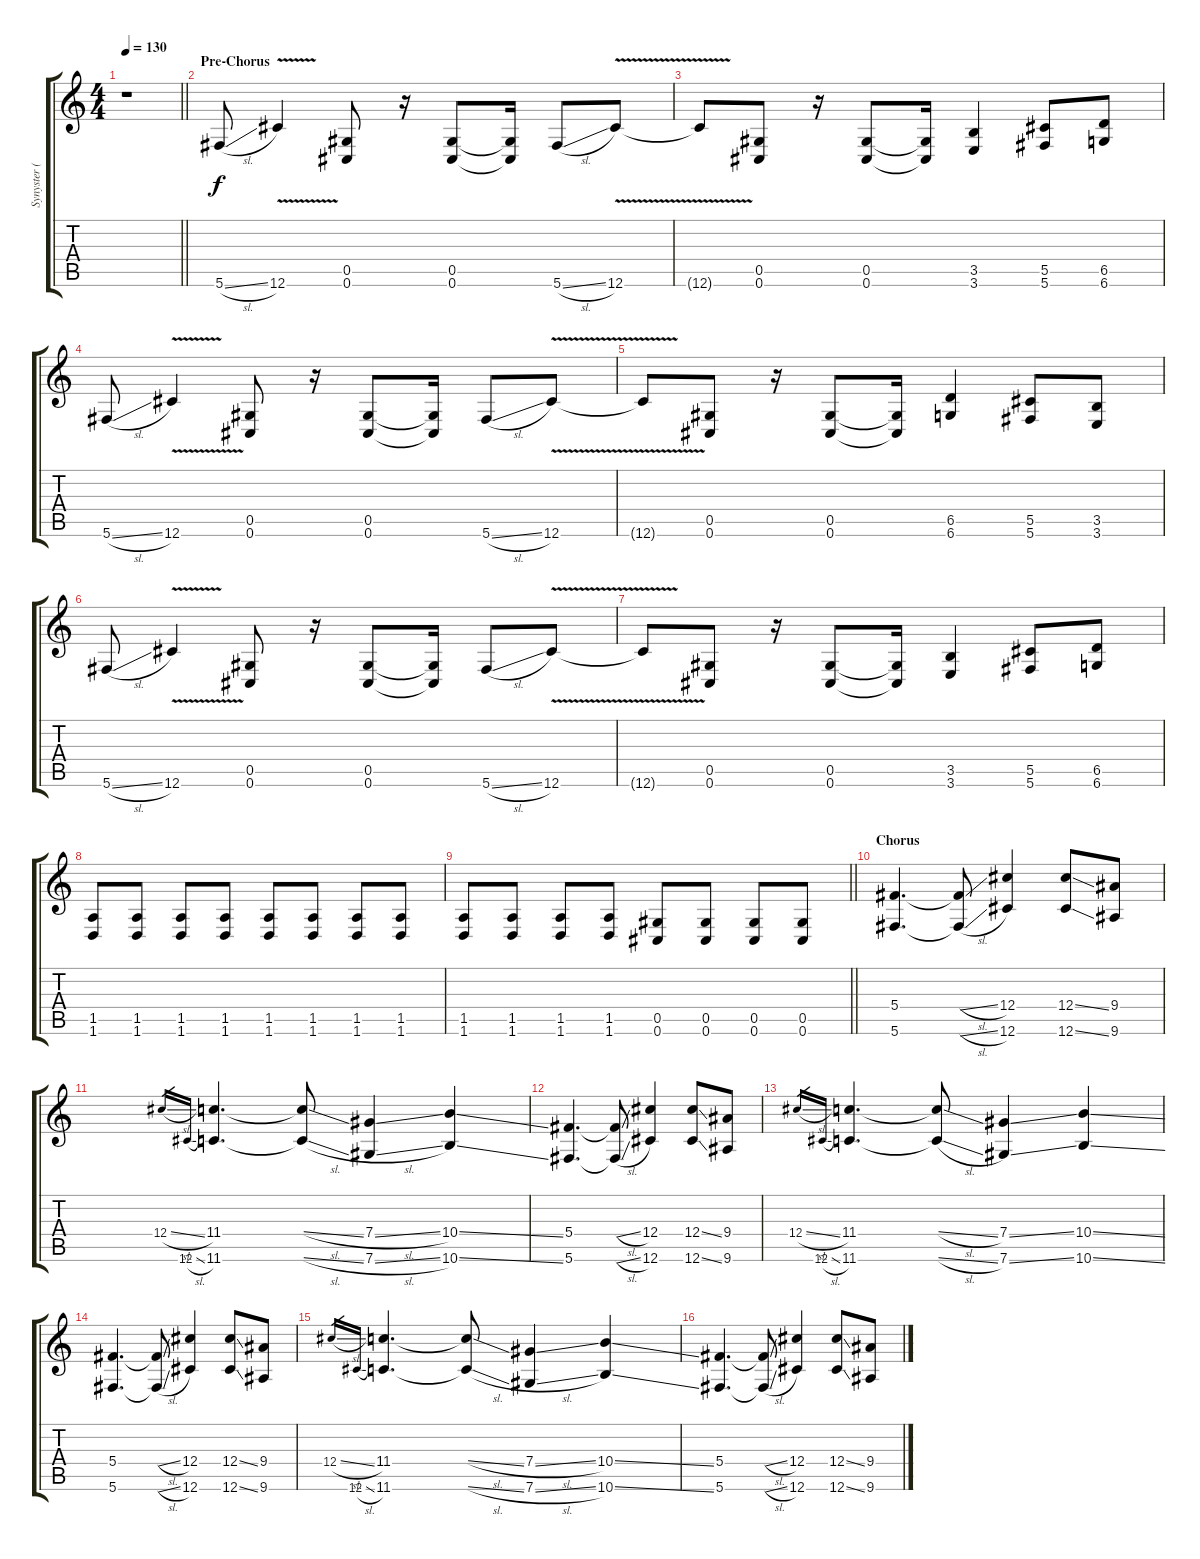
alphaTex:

\track ("Synyster ( Lead Gtr )" "Synyster (") {instrument distortionguitar}
\staff {score tabs}
\tuning (Eb4 Bb3 Gb3 Db3 Ab2 Db2) {hide}
\ts (4 4)
\tempo 130
\clef g2
\barLineRight lightlight
\ks c
r.1{dy ff} |
\section ("" "Pre-Chorus")
5.6{sl}.8{dy f} 12.6{v}.4 (0.5 0.6).8 r.16 (0.5 0.6).8 (0.5{t} 0.6{t}).16 5.6{sl}.8 12.6{v}.8 |
12.6{t}.8 (0.5 0.6).8 r.16 (0.5 0.6).8 (0.5{t} 0.6{t}).16 (3.5 3.6).4 (5.5 5.6).8 (6.5 6.6).8 |
5.6{sl}.8 12.6{v}.4 (0.5 0.6).8 r.16 (0.5 0.6).8 (0.5{t} 0.6{t}).16 5.6{sl}.8 12.6{v}.8 |
12.6{t}.8 (0.5 0.6).8 r.16 (0.5 0.6).8 (0.5{t} 0.6{t}).16 (6.5 6.6).4 (5.5 5.6).8 (3.5 3.6).8 |
5.6{sl}.8 12.6{v}.4 (0.5 0.6).8 r.16 (0.5 0.6).8 (0.5{t} 0.6{t}).16 5.6{sl}.8 12.6{v}.8 |
12.6{t}.8 (0.5 0.6).8 r.16 (0.5 0.6).8 (0.5{t} 0.6{t}).16 (3.5 3.6).4 (5.5 5.6).8 (6.5 6.6).8 |
(1.5 1.6).8 (1.5 1.6).8 (1.5 1.6).8 (1.5 1.6).8 (1.5 1.6).8 (1.5 1.6).8 (1.5 1.6).8 (1.5 1.6).8 |
\barLineRight lightlight
(1.5 1.6).8 (1.5 1.6).8 (1.5 1.6).8 (1.5 1.6).8 (0.5 0.6).8 (0.5 0.6).8 (0.5 0.6).8 (0.5 0.6).8 |
\section ("" "Chorus")
(5.4 5.6).4{d} (5.4{sl t} 5.6{sl t}).8 (12.4 12.6).4 (12.4{ss} 12.6{ss}).8 (9.4 9.6).8 |
12.4{sl}.16{gr} 12.6{sl}.16{gr} (11.4 11.6).4{d} (11.4{sl t} 11.6{sl t}).8 (7.4{sl} 7.6{sl}).4 (10.4{ss} 10.6{ss}).4 |
(5.4 5.6).4{d} (5.4{sl t} 5.6{sl t}).8 (12.4 12.6).4 (12.4{ss} 12.6{ss}).8 (9.4 9.6).8 |
12.4{sl}.16{gr} 12.6{sl}.16{gr} (11.4 11.6).4{d} (11.4{sl t} 11.6{sl t}).8 (7.4{ss} 7.6{ss}).4 (10.4{ss} 10.6{ss}).4 |
(5.4 5.6).4{d} (5.4{sl t} 5.6{sl t}).8 (12.4 12.6).4 (12.4{ss} 12.6{ss}).8 (9.4 9.6).8 |
12.4{sl}.16{gr} 12.6{sl}.16{gr} (11.4 11.6).4{d} (11.4{sl t} 11.6{sl t}).8 (7.4{sl} 7.6{sl}).4 (10.4{ss} 10.6{ss}).4 |
(5.4 5.6).4{d} (5.4{sl t} 5.6{sl t}).8 (12.4 12.6).4 (12.4{ss} 12.6{ss}).8 (9.4 9.6).8
